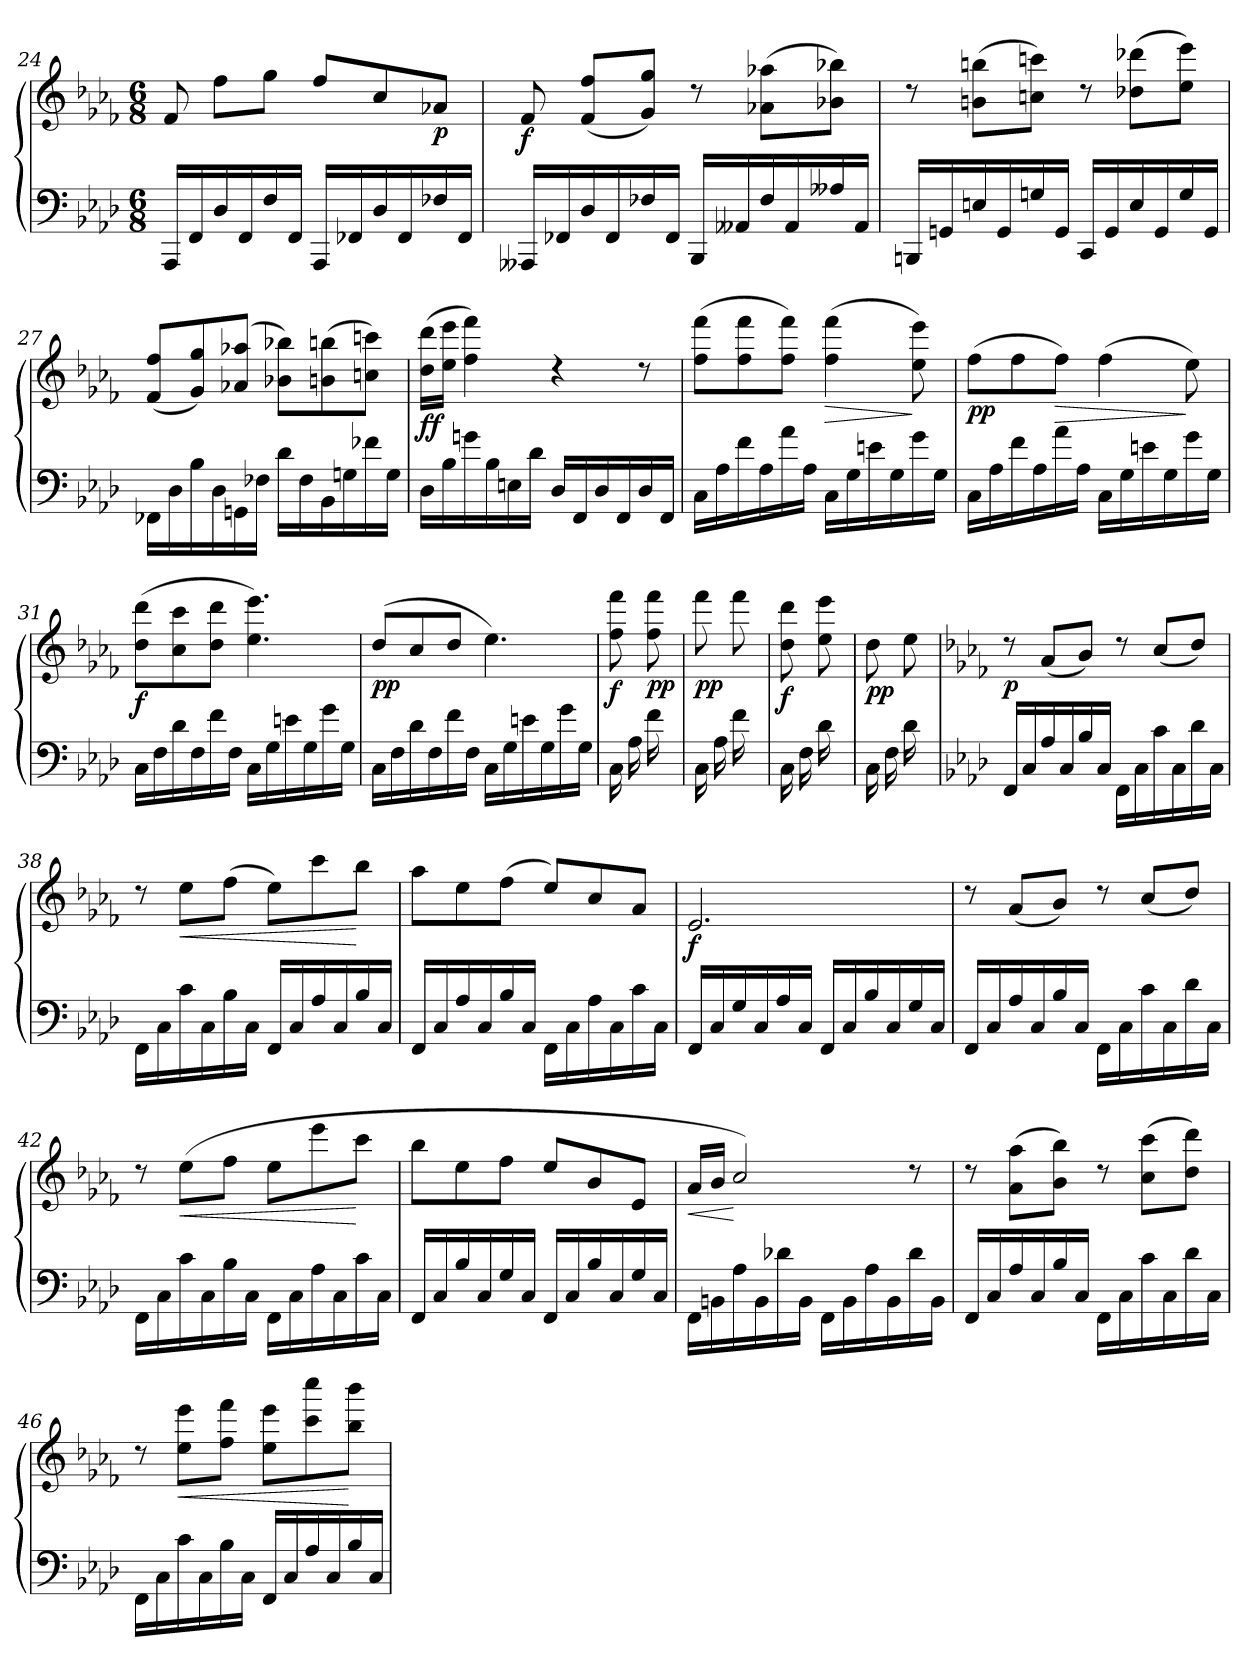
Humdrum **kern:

**kern	**kern	**dynam
*part1	*part1	*part1
*staff2	*staff1	*staff1/2
*clefF4	*clefG3	*
*k[b-e-a-d-]	*k[b-e-a-d-]	*
*M6/8	*M6/8	*
=24	=24	=24
16AAA-/LL	8d-/	.
16FF/	.	.
16D-/	8dd-\L	.
16FF/	.	.
16F/	8ee-\J	.
16FF/JJ	.	.
16AAA-/LL	8dd-/L	.
16FF-X/	.	.
16D-/	8a-/	.
16FF-/	.	.
!	!	!LO:DY:b
16F-X/	8f-X/J	p
16FF-/JJ	.	.
!!LO:LB:g=z
=25	=25	=25
!	!	!LO:DY:b
16AAA--X/LL	8d-/	f
16FF-X/	.	.
16D-/	(<8d-/ 8dd-/L	.
16FF-/	.	.
16F-X/	8e-/ 8ee-/J)	.
16FF-/JJ	.	.
16BBB-/LL	8rb	.
16AA--X/	.	.
16F-/	(>8f-X\ 8ff-X\L	.
16AA--/	.	.
16A--X/	8g-X\ 8gg-X\J)	.
16AA--/JJ	.	.
=26	=26	=26
16BBBn/LL	8rb	.
16GGn/	.	.
16En/	(>8gn\ 8ggn\L	.
16GG/	.	.
16Gn/	8an\ 8aan\J)	.
16GG/JJ	.	.
16CC/LL	8rb	.
16GG/	.	.
16E/	(>8b-X\ 8bb-X\L	.
16GG/	.	.
16G/	8cc\ 8ccc\J)	.
16GG/JJ	.	.
=27	=27	=27
16FF-X\LL	(<8d-/ 8dd-/L	.
16D-\	.	.
16B-\	8e-/ 8ee-/)	.
16D-\	.	.
16GGn\	(>8f-X/ 8ff-X/J	.
16F-X\JJ	.	.
16d-\LL	8g-X\ 8gg-X\L)	.
16F-\	.	.
16BB-\	(>8gn\ 8ggn\	.
16Gn\	.	.
16f-\	8an\ 8aan\J)	.
16G\JJ	.	.
!!LO:LB:g=z
=28	=28	=28
!	!	!LO:DY:b
!	!	!LO:DY:n=1:b
16D-\LL	(>16b-\ 16bb-\LL	f f
16B-\	16cc\ 16ccc\JJ	.
16gn\	4dd-\ 4ddd-\)	.
16B-\	.	.
16En\	.	.
16d-\JJ	.	.
16D-/LL	4rb	.
16FF/	.	.
16D-/	.	.
16FF/	.	.
16D-/	8rb	.
16FF/JJ	.	.
=29	=29	=29
16C\LL	(>8dd-\ 8ddd-\L	.
16A-\	.	.
16f\	8dd-\ 8ddd-\	.
16A-\	.	.
16a-\	8dd-\ 8ddd-\J)	.
16A-\JJ	.	.
!	!	!LO:HP:b
16C\LL	(>4dd-\ 4ddd-\	>
16G\	.	.
16en\	.	.
16G\	.	.
16g\	8cc\ 8ccc\)	]
16G\JJ	.	.
=30	=30	=30
!	!	!LO:DY:b
16C\LL	(>8dd-\L	pp
16A-\	.	.
16f\	8dd-\	.
16A-\	.	.
!	!	!LO:HP:b
16a-\	8dd-\J)	>
16A-\JJ	.	.
16C\LL	(>4dd-\	.
16G\	.	.
16en\	.	.
16G\	.	.
16g\	8cc\)	]
16G\JJ	.	.
!!LO:LB:g=z
=31	=31	=31
!	!	!LO:DY:b
16C\LL	(>8b-\ 8bb-\L	f
16F\	.	.
16d-\	8a-\ 8aa-\	.
16F\	.	.
16f\	8b-\ 8bb-\J	.
16F\JJ	.	.
16C\LL	4.cc\ 4.ccc\)	.
16G\	.	.
16en\	.	.
16G\	.	.
16g\	.	.
16G\JJ	.	.
=32	=32	=32
!	!	!LO:DY:b
16C\LL	(>8b-/L	pp
16F\	.	.
16d-\	8a-/	.
16F\	.	.
16f\	8b-/J	.
16F\JJ	.	.
16C\LL	4.cc\)	.
16G\	.	.
16en\	.	.
16G\	.	.
16g\	.	.
16G\JJ	.	.
=33	=33	=33
!	!	!LO:DY:b
16C\LL	(>8dd-\ 8ddd-\L	f
16A-\	.	.
!	!	!LO:DY:b
16f\	8dd-\ 8ddd-\	pp
16ryy	.	.
!!LO:LB:g=z
=34	=34	=34
!	!	!LO:DY:b
16C\LL	8ddd-\L	pp
16A-\	.	.
16f\	8ddd-\	.
16ryy	.	.
=35	=35	=35
!	!	!LO:DY:b
16C\LL	8b-\ 8bb-\L	f
16F\	.	.
16d-\	8cc\ 8ccc\	.
16ryy	.	.
=36	=36	=36
!	!	!LO:DY:b
16C\LL	8b-\L	pp
16F\	.	.
16d-\	8cc\	.
16ryy	.	.
!!LO:PB:g=z
=37	=37	=37
*k[b-e-a-d-]	*k[b-e-a-d-]	*
!	!	!LO:DY:a=2
16FF/LL	8rb	p
16C/	.	.
16A-/	(<8f/L	.
16C/	.	.
16B-/)	8g/J)	.
16C/JJ	.	.
16FF\LL	8rb	.
16C\	.	.
16c\	(<8a-/L	.
16C\	.	.
16d-\	8b-/J)	.
16C\JJ	.	.
=38	=38	=38
16FF\LL	8rb	.
16C\	.	.
!	!	!LO:HP:b
16c\	8cc\L	<
16C\	.	.
16B-\	(>8dd-\J	.
16C\JJ	.	.
16FF/LL	8cc\L)	.
16C/	.	.
16A-/	8aa-\	.
16C/	.	.
16B-/	8gg\J	[
16C/JJ	.	.
=39	=39	=39
16FF/LL	8ff\L	.
16C/	.	.
16A-/	8cc\	.
16C/	.	.
16B-/	(>8dd-\J	.
16C/JJ	.	.
16FF\LL	8cc/L)	.
16C\	.	.
16A-\	8a-/	.
16C\	.	.
16c\	8f/J	.
16C\JJ	.	.
!!LO:LB:g=z
=40	=40	=40
!	!	!LO:DY:b
16FF/LL	2.c/	f
16C/	.	.
16G/	.	.
16C/	.	.
16A-/	.	.
16C/JJ	.	.
16FF/LL	.	.
16C/	.	.
16B-/	.	.
16C/	.	.
16G/	.	.
16C/JJ	.	.
=41	=41	=41
16FF/LL	8rb	.
16C/	.	.
16A-/	(<8f/L	.
16C/	.	.
16B-/	8g/J)	.
16C/JJ	.	.
16FF\LL	8rb	.
16C\	.	.
16c\	(<8a-/L	.
16C\	.	.
16d-\	8b-/J)	.
16C\JJ	.	.
=42	=42	=42
16FF\LL	8rb	.
16C\	.	.
!	!	!LO:HP:b
16c\	(>8cc\L	<
16C\	.	.
16B-\	8dd-\J	.
16C\JJ	.	.
16FF\LL	8cc\L	.
16C\	.	.
16A-\	8ccc\	.
16C\	.	.
16c\	8aa-\J	[
16C\JJ	.	.
!!LO:LB:g=z
=43	=43	=43
16FF/LL	8gg\L	.
16C/	.	.
16B-/	8cc\	.
16C/	.	.
16G/	8dd-\J	.
16C/JJ	.	.
16FF/LL	8cc/L	.
16C/	.	.
16B-/	8g/	.
16C/	.	.
16G/	8c/J	.
16C/JJ	.	.
=44	=44	=44
!	!	!LO:HP:b
16FF\LL	16f/LL	<
16BBn\	16g/JJ	.
16A-\	2a-/)	[
16BB\	.	.
16d-X\	.	.
16BB\JJ	.	.
16FF\LL	.	.
16BB\	.	.
16A-\	.	.
16BB\	.	.
16d-\	8rb	.
16BB\JJ	.	.
=45	=45	=45
16FF/LL	8rb	.
16C/	.	.
16A-/	(>8f\ 8ff\L	.
16C/	.	.
16B-/	8g\ 8gg\J)	.
16C/JJ	.	.
16FF\LL	8rb	.
16C\	.	.
16c\	(>8a-\ 8aa-\L	.
16C\	.	.
16d-\	8b-\ 8bb-\J)	.
16C\JJ	.	.
!!LO:LB:g=z
=46	=46	=46
16FF\LL	8rb	.
16C\	.	.
!	!	!LO:HP:b
16c\	8cc\ 8ccc\L	<
16C\	.	.
16B-\	8dd-\ 8ddd-\J	.
16C\JJ	.	.
16FF/LL	8cc\ 8ccc\L	.
16C/	.	.
16A-/	8aa-\ 8aaa-\	.
16C/	.	.
16B-/	8gg\ 8ggg\J	[
16C/JJ	.	.
=	=	=
*-	*-	*-
